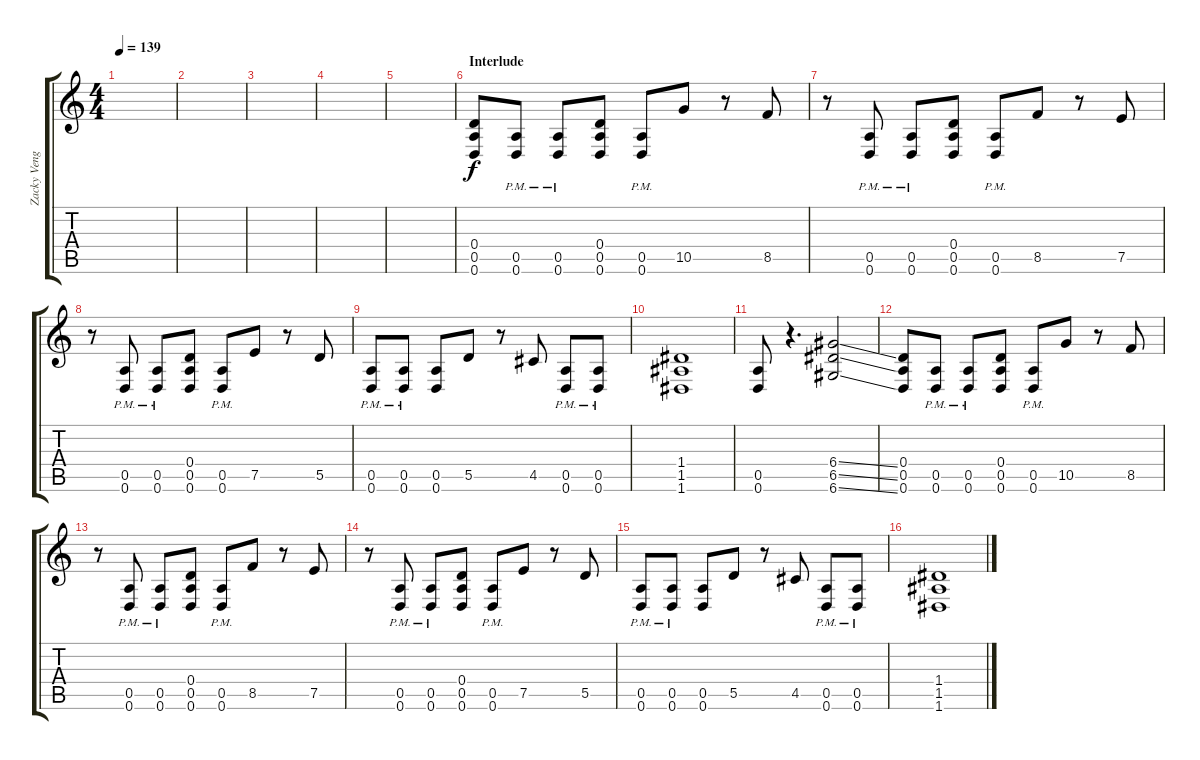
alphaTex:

\track ("Zacky Vengeance" "Zacky Veng") {instrument overdrivenguitar}
\staff {score tabs}
\tuning (E4 B3 G3 D3 A2 D2) {hide}
\ts (4 4)
\tempo 139
\clef g2
\ks c
|
|
|
|
|
\section ("" "Interlude")
(0.4 0.5 0.6).8 (0.5{pm} 0.6{pm}).8 (0.5{pm} 0.6{pm}).8 (0.4 0.5 0.6).8 (0.5{pm} 0.6{pm}).8 10.5.8 r.8 8.5.8 |
r.8 (0.5{pm} 0.6{pm}).8 (0.5{pm} 0.6{pm}).8 (0.4 0.5 0.6).8 (0.5{pm} 0.6{pm}).8 8.5.8 r.8 7.5.8 |
r.8 (0.5{pm} 0.6{pm}).8 (0.5{pm} 0.6{pm}).8 (0.4 0.5 0.6).8 (0.5{pm} 0.6{pm}).8 7.5.8 r.8 5.5.8 |
(0.5{pm} 0.6{pm}).8 (0.5{pm} 0.6{pm}).8 (0.5 0.6).8 5.5.8 r.8 4.5.8 (0.5{pm} 0.6{pm}).8 (0.5{pm} 0.6{pm}).8 |
(1.4 1.5 1.6).1 |
(0.5 0.6).8 r.4{d} (6.4{ss} 6.5{ss} 6.6{ss}).2 |
(0.4 0.5 0.6).8 (0.5{pm} 0.6{pm}).8 (0.5{pm} 0.6{pm}).8 (0.4 0.5 0.6).8 (0.5{pm} 0.6{pm}).8 10.5.8 r.8 8.5.8 |
r.8 (0.5{pm} 0.6{pm}).8 (0.5{pm} 0.6{pm}).8 (0.4 0.5 0.6).8 (0.5{pm} 0.6{pm}).8 8.5.8 r.8 7.5.8 |
r.8 (0.5{pm} 0.6{pm}).8 (0.5{pm} 0.6{pm}).8 (0.4 0.5 0.6).8 (0.5{pm} 0.6{pm}).8 7.5.8 r.8 5.5.8 |
(0.5{pm} 0.6{pm}).8 (0.5{pm} 0.6{pm}).8 (0.5 0.6).8 5.5.8 r.8 4.5.8 (0.5{pm} 0.6{pm}).8 (0.5{pm} 0.6{pm}).8 |
(1.4 1.5 1.6).1
